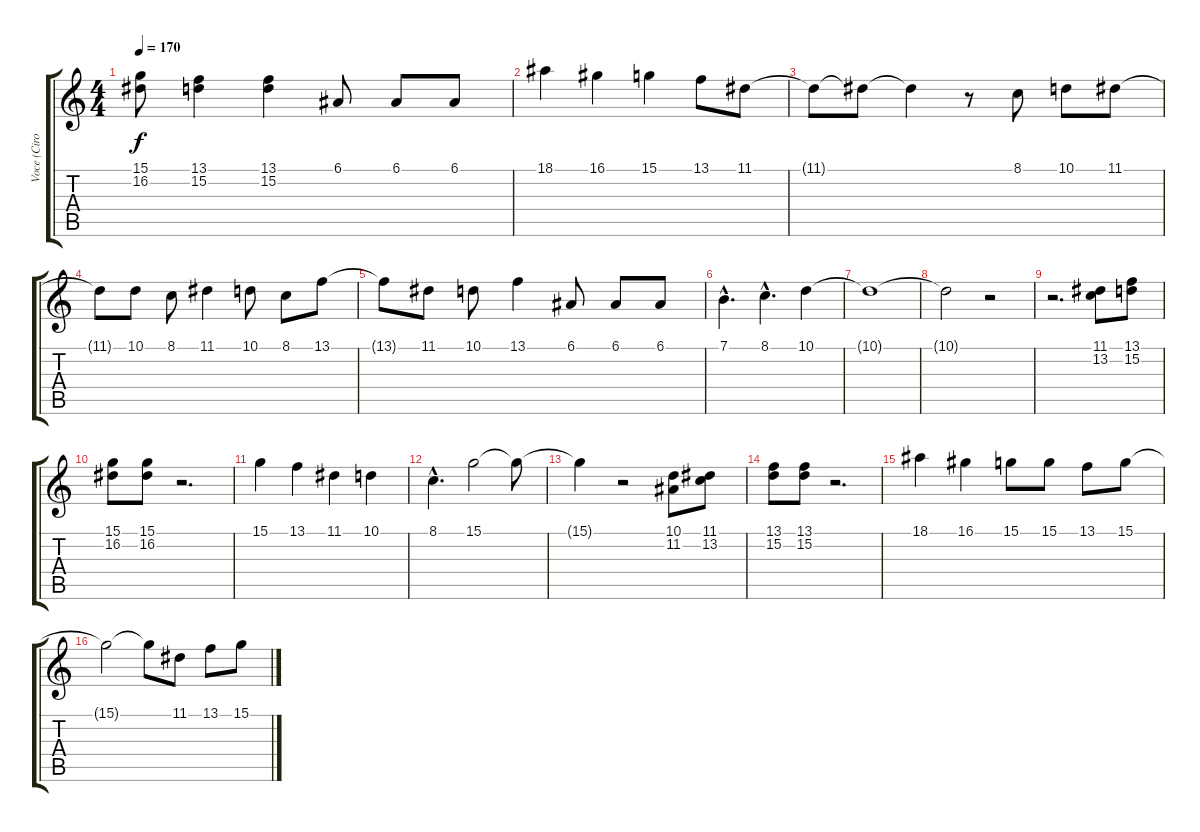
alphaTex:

\track ("Voce (Ciro)" "Voce (Ciro") {instrument lead6voice}
\staff {score tabs}
\tuning (E4 B3 G3 D3 A2 E2) {hide}
\ts (4 4)
\tempo 170
\clef g2
\ks c
(15.1 16.2).8{dy f} (13.1 15.2).4 (13.1 15.2).4 6.1.8 6.1.8 6.1.8 |
18.1.4 16.1.4 15.1.4 13.1.8 11.1.8 |
11.1{t}.8 11.1{t}.8 11.1{t}.4 r.8 8.1.8 10.1.8 11.1.8 |
11.1{t}.8 10.1.8 8.1.8 11.1.4 10.1.8 8.1.8 13.1.8 |
13.1{t}.8 11.1.8 10.1.8 13.1.4 6.1.8 6.1.8 6.1.8 |
7.1{hac}.4{d} 8.1{hac}.4{d} 10.1.4 |
10.1{t}.1{volume 0} |
10.1{t}.2 r.2{volume 16} |
r.2{d} (11.1 13.2).8 (13.1 15.2).8 |
(15.1 16.2).8 (15.1 16.2).8 r.2{d} |
15.1.4 13.1.4 11.1.4 10.1.4 |
8.1{hac}.4{d} 15.1.2 15.1{t}.8 |
15.1{t}.4 r.2 (10.1 11.2).8 (11.1 13.2).8 |
(13.1 15.2).8 (13.1 15.2).8 r.2{d} |
18.1.4 16.1.4 15.1.8 15.1.8 13.1.8 15.1.8 |
15.1{t}.2 15.1{t}.8 11.1.8 13.1.8 15.1.8
